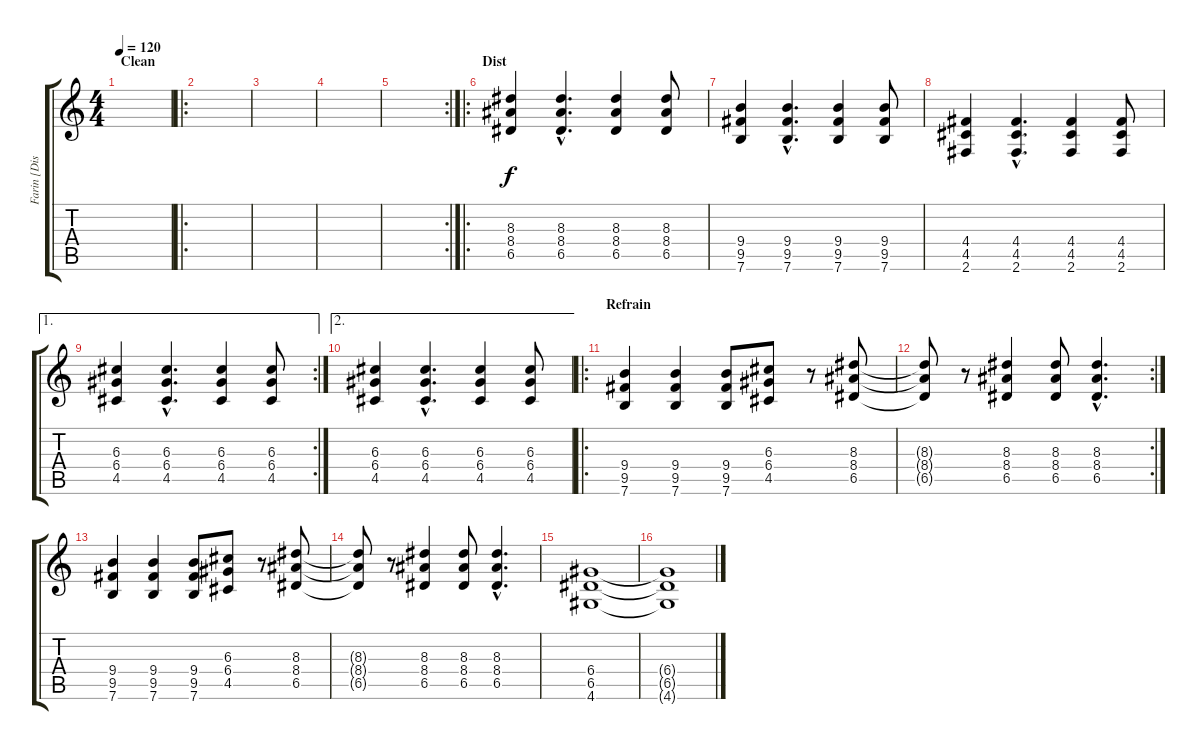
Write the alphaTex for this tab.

\track ("Farin [Dist]" "Farin [Dis") {instrument overdrivenguitar}
\staff {score tabs}
\tuning (E4 B3 G3 D3 A2 E2) {hide}
\ts (4 4)
\section ("" "Clean")
\tempo 120
\clef g2
\ks c
|
\ro
|
|
|
\rc 2
|
\ro
\section ("" "Dist")
(8.3 8.4 6.5).4 (8.3{hac} 8.4{hac} 6.5{hac}).4{d} (8.3 8.4 6.5).4 (8.3 8.4 6.5).8 |
(9.4 9.5 7.6).4 (9.4{hac} 9.5{hac} 7.6{hac}).4{d} (9.4 9.5 7.6).4 (9.4 9.5 7.6).8 |
(4.4 4.5 2.6).4 (4.4{hac} 4.5{hac} 2.6{hac}).4{d} (4.4 4.5 2.6).4 (4.4 4.5 2.6).8 |
\ae 1
\rc 2
(6.3 6.4 4.5).4 (6.3{hac} 6.4{hac} 4.5{hac}).4{d} (6.3 6.4 4.5).4 (6.3 6.4 4.5).8 |
\ae 2
(6.3 6.4 4.5).4 (6.3{hac} 6.4{hac} 4.5{hac}).4{d} (6.3 6.4 4.5).4 (6.3 6.4 4.5).8 |
\ro
\section ("" "Refrain")
(9.4 9.5 7.6).4 (9.4 9.5 7.6).4 (9.4 9.5 7.6).8 (6.3 6.4 4.5).8 r.8 (8.3 8.4 6.5).8 |
\rc 2
(8.3{t} 8.4{t} 6.5{t}).8 r.8 (8.3 8.4 6.5).4 (8.3 8.4 6.5).8 (8.3{hac} 8.4{hac} 6.5{hac}).4{d} |
(9.4 9.5 7.6).4 (9.4 9.5 7.6).4 (9.4 9.5 7.6).8 (6.3 6.4 4.5).8 r.8 (8.3 8.4 6.5).8 |
(8.3{t} 8.4{t} 6.5{t}).8 r.8 (8.3 8.4 6.5).4 (8.3 8.4 6.5).8 (8.3{hac} 8.4{hac} 6.5{hac}).4{d} |
(6.4 6.5 4.6).1 |
(6.4{t} 6.5{t} 4.6{t}).1
